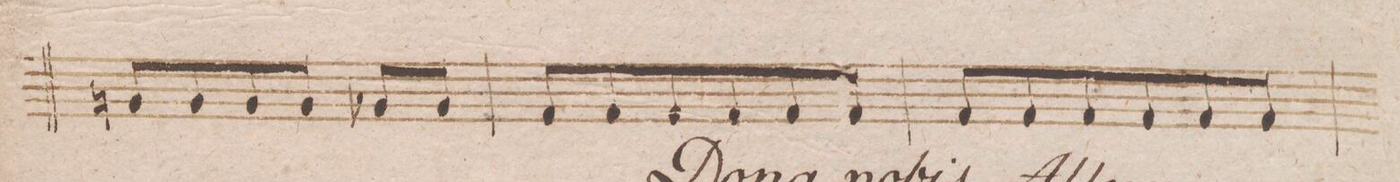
**kern	**dynam
*I"Violoncello et Baſso.	*
*clefF4	*
*k[b-]	*
*M3/4	*
8BBn/L	.
8BB/	.
8BB/	.
8BB/J	.
8BB-X/L	.
8BB-/J	.
=57	=57
8AA/L	.
8AA/	.
8AA/	.
8AA/	.
8AA/	.
8AA/J	.
=58	=58
8AA/L	.
8AA/	.
8AA/	.
8AA/	.
8AA/	.
8AA/J	.
=59	=59
*-	*-
